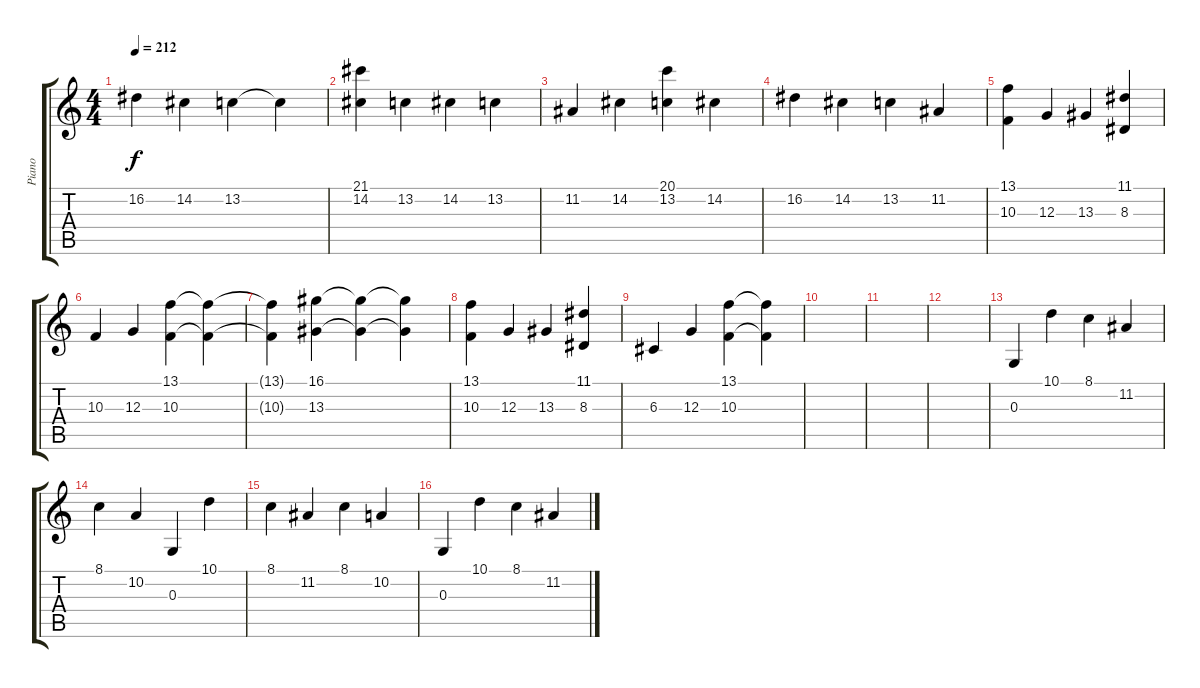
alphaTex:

\track ("Piano" "Piano") {instrument brightacousticpiano}
\staff {score tabs}
\tuning (E4 B3 G3 D3 A2 E2) {hide}
\ts (4 4)
\tempo 212
\clef g2
\ks c
16.2.4{dy f} 14.2.4 13.2.4 13.2{t}.4 |
(21.1 14.2).4 13.2.4 14.2.4 13.2.4 |
11.2.4 14.2.4 (20.1 13.2).4 14.2.4 |
16.2.4 14.2.4 13.2.4 11.2.4 |
(13.1 10.3).4 12.3.4 13.3.4 (11.1 8.3).4 |
10.3.4 12.3.4 (13.1 10.3).4 (13.1{t} 10.3{t}).4 |
(13.1{t} 10.3{t}).4 (16.1 13.3).4 (16.1{t} 13.3{t}).4 (16.1{t} 13.3{t}).4 |
(13.1 10.3).4 12.3.4 13.3.4 (11.1 8.3).4 |
6.3.4 12.3.4 (13.1 10.3).4 (13.1{t} 10.3{t}).4 |
|
|
|
0.3.4 10.1.4 8.1.4 11.2.4 |
8.1.4 10.2.4 0.3.4 10.1.4 |
8.1.4 11.2.4 8.1.4 10.2.4 |
0.3.4 10.1.4 8.1.4 11.2.4
